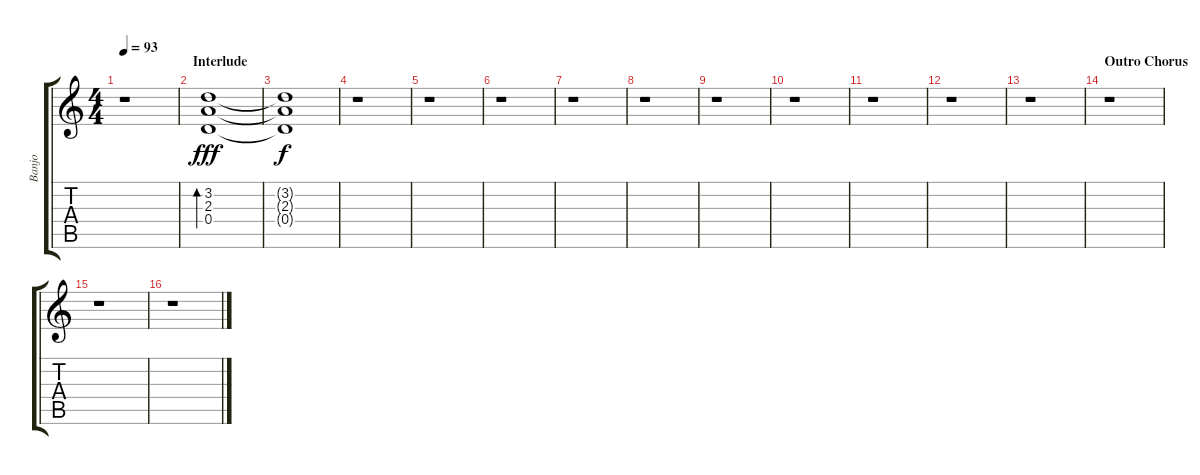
\track ("Banjo" "Banjo") {instrument banjo}
\staff {score tabs}
\tuning (E4 B3 G3 D3 A2 E2) {hide}
\displaytranspose 12
\ts (4 4)
\tempo 93
\clef g2
\ks c
r.1{dy f} |
\section ("" "Interlude")
(3.2 2.3 0.4).1{bd 120 dy fff} |
(3.2{t} 2.3{t} 0.4{t}).1{dy f} |
r.1 |
r.1 |
r.1 |
r.1 |
r.1 |
r.1 |
r.1 |
r.1 |
r.1 |
r.1 |
\section ("" "Outro Chorus")
r.1 |
r.1 |
r.1
